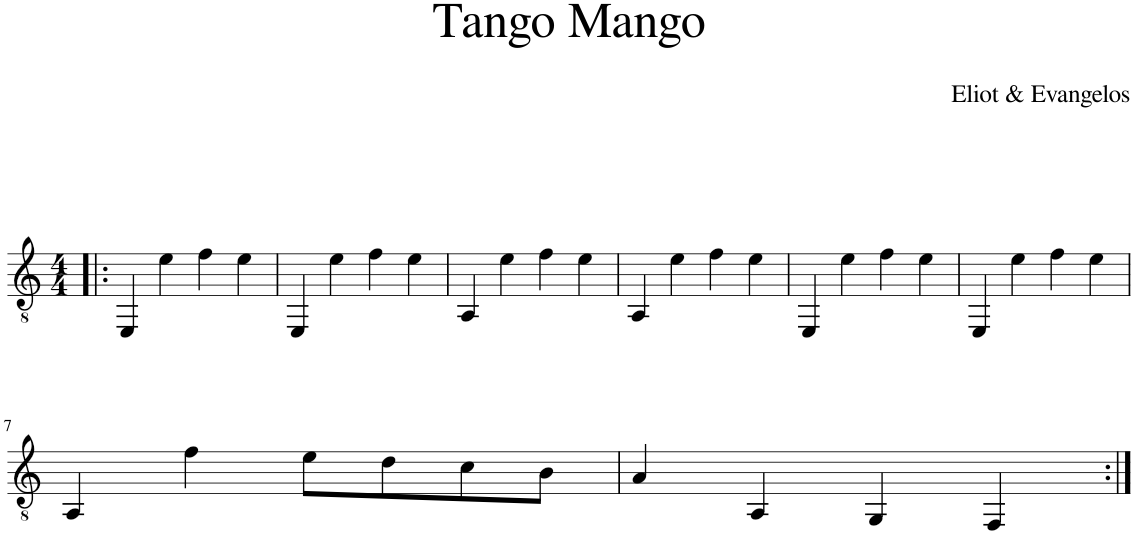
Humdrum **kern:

**kern
*part1
*staff1
*I"Classical Guitar
*I'Guit.
*clefGv2
*k[]
*M4/4
=1!|:
4EE/
4e\
4f\
4e\
=2
4EE/
4e\
4f\
4e\
=3
4AA/
4e\
4f\
4e\
=4
4AA/
4e\
4f\
4e\
=5
4EE/
4e\
4f\
4e\
=6
4EE/
4e\
4f\
4e\
!!LO:LB:g=z
=7
4AA/
4f\
8e\L
8d\
8c\
8B\J
=8
4A/
4AA/
4GG/
4FF/
=:|!
*-
